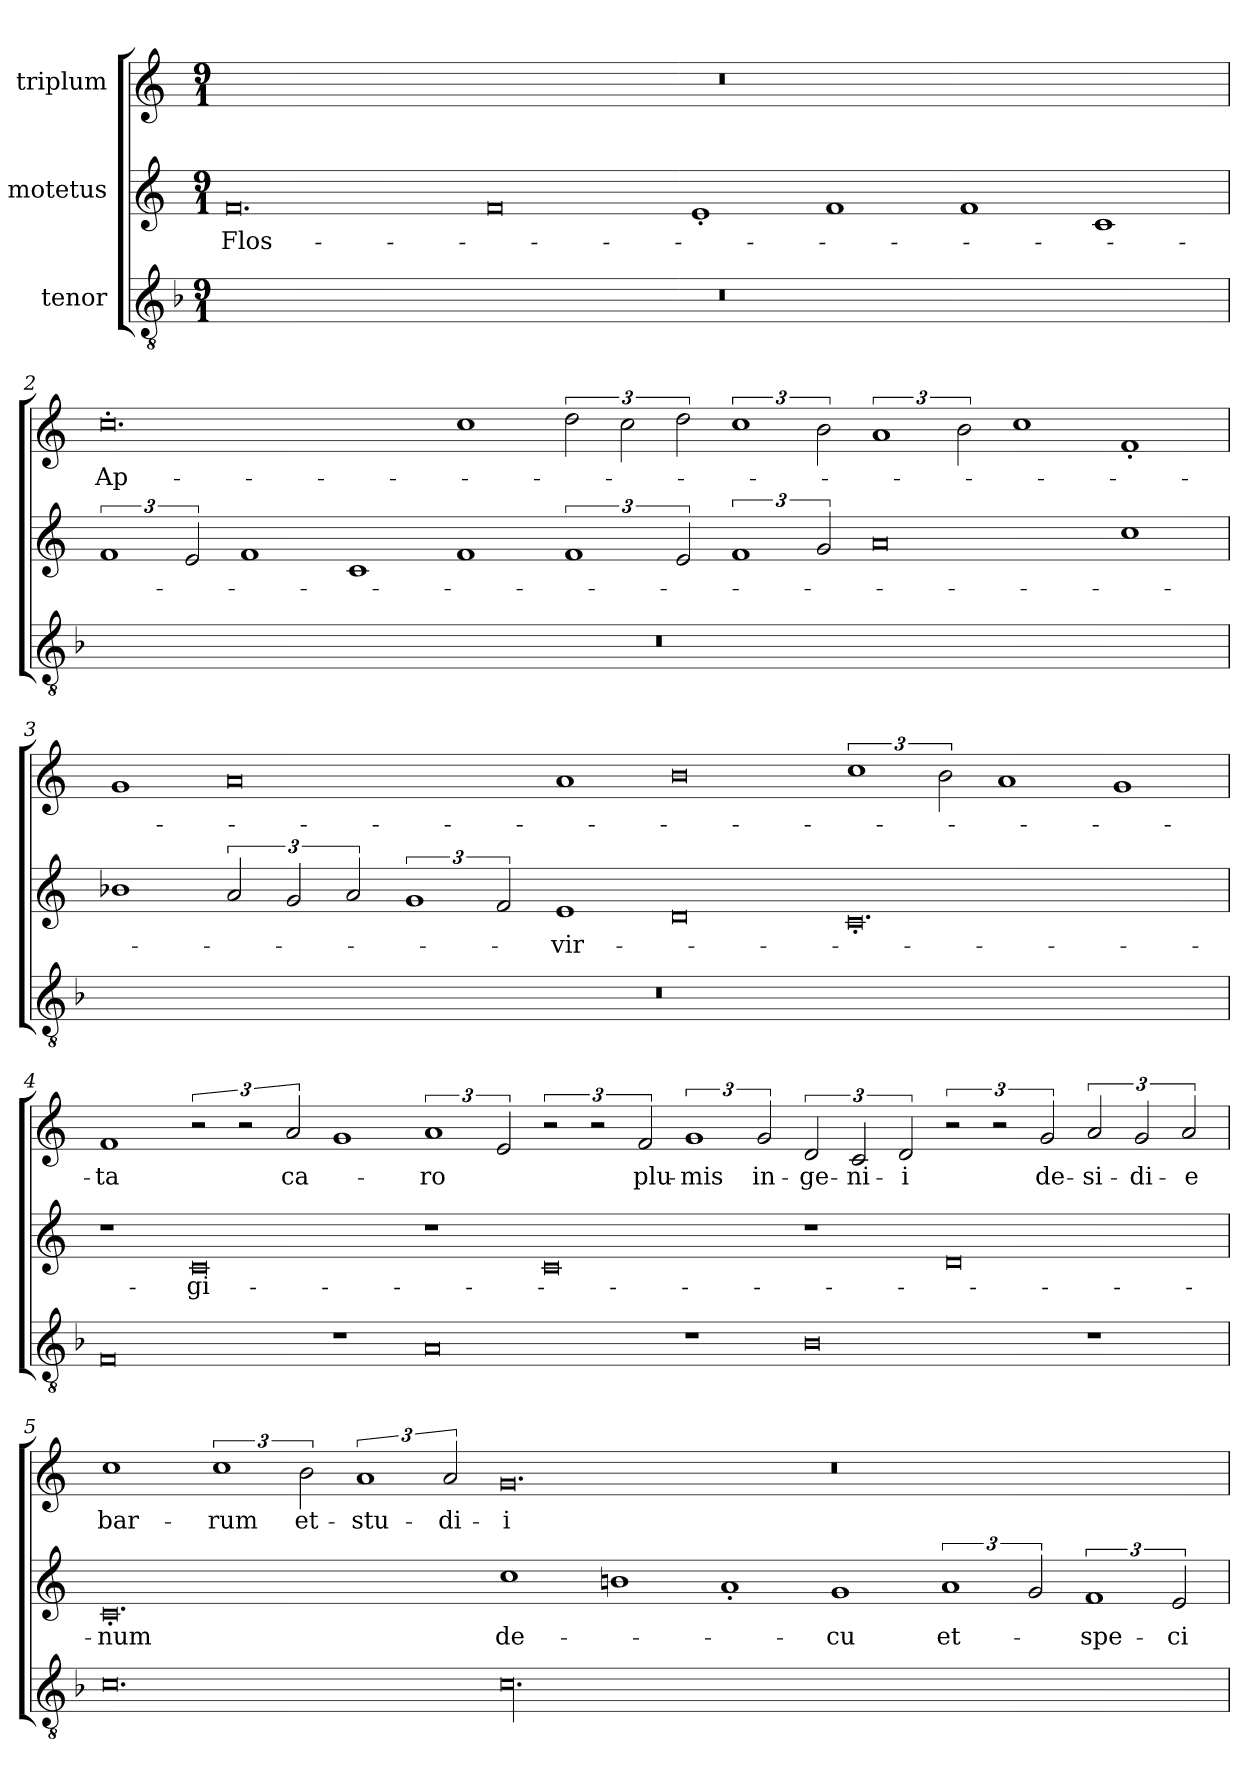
**kern	**kern	**text	**kern	**text
*part3	*part2	*part2	*part1	*part1
*staff3	*staff2	*staff2	*staff1	*staff1
*I"tenor	*I"motetus	*	*I"triplum	*
*clefGv2	*clefG2	*	*clefG2	*
*k[b-]	*k[]	*	*k[]	*
*F:	*C:	*	*C:	*
*M9/1	*M9/1	*	*M9/1	*
=1	=1	=1	=1	=1
1%9r	0.f/	Flos-	1%9r	.
.	0f/	.	.	.
.	1e'/	.	.	.
.	1f/	.	.	.
.	1f/	.	.	.
.	1c/	.	.	.
=2	=2	=2	=2	=2
1%9r	3%2f/	.	0.cc'\	Ap-
.	3e/	.	.	.
.	1f/	.	.	.
.	1c/	.	.	.
.	1f/	.	1cc\	.
.	3%2f/	.	3dd\	.
.	.	.	3cc\	.
.	3e/	.	3dd\	.
.	3%2f/	.	3%2cc\	.
.	3g/	.	3b\	.
.	0a/	.	3%2a/	.
.	.	.	3b\	.
.	.	.	1cc\	.
.	1cc\	.	1f'/	.
=3	=3	=3	=3	=3
1%9r	1b-X\	.	1g/	.
.	3a/	.	0a/	.
.	3g/	.	.	.
.	3a/	.	.	.
.	3%2g/	.	.	.
.	3f/	.	.	.
.	1e/	vir-	1a/	.
.	0d/	.	0b\	.
.	0.c'/	.	3%2cc\	.
.	.	.	3b\	.
.	.	.	1a/	.
.	.	.	1g/	.
=4	=4	=4	=4	=4
0F/	1r	.	1f/	-ta
.	0c/	-gi-	3r	.
.	.	.	3r	.
.	.	.	3a/	ca-
1r	.	.	1g/	.
0A/	1r	.	3%2a/	-ro
.	.	.	3e/	.
.	0c/	.	3r	.
.	.	.	3r	.
.	.	.	3f/	plu-
1r	.	.	3%2g/	-mis
.	.	.	3g/	in-
0B-\	1r	.	3d/	-ge-
.	.	.	3c/	-ni-
.	.	.	3d/	-i
.	0d/	.	3r	.
.	.	.	3r	.
.	.	.	3g/	de-
1r	.	.	3a/	-si-
.	.	.	3g/	-di-
.	.	.	3a/	-e
=5	=5	=5	=5	=5
0.c\	0.c'/	-num	1cc\	bar-
.	.	.	3%2cc\	-rum
.	.	.	3b\	et-
.	.	.	3%2a/	stu-
.	.	.	3a/	-di-
00.c\	1cc\	de-	0.g/	-i
.	1bn\	.	.	.
.	1a'/	.	.	.
.	1g/	-cu	0.r	.
.	3%2a/	et-	.	.
.	3g/	.	.	.
.	3%2f/	spe-	.	.
.	3e/	-ci-	.	.
=	=	=	=	=
*-	*-	*-	*-	*-
